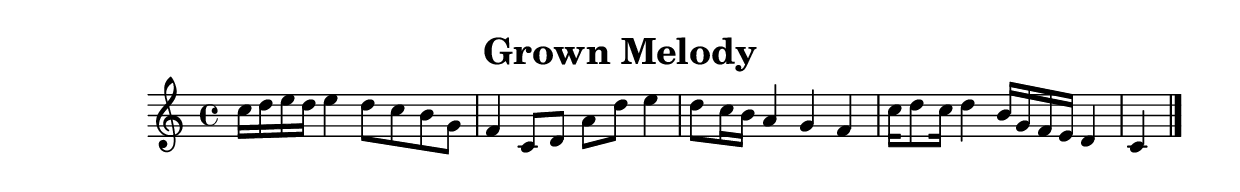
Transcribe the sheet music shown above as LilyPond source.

\header{title = "Grown Melody"}

\score{
\absolute {
 c''16 d''16 e''16 d''16 e''4 d''8 c''8 b'8 g'8 f'4 c'8 d'8 a'8 d''8 e''4 d''8 c''16 b'16 a'4 g'4 f'4 c''16 d''8 c''16 d''4 b'16 g'16 f'16 e'16 d'4 c'4 \bar"|."

}
\midi{}
\layout{}
}
